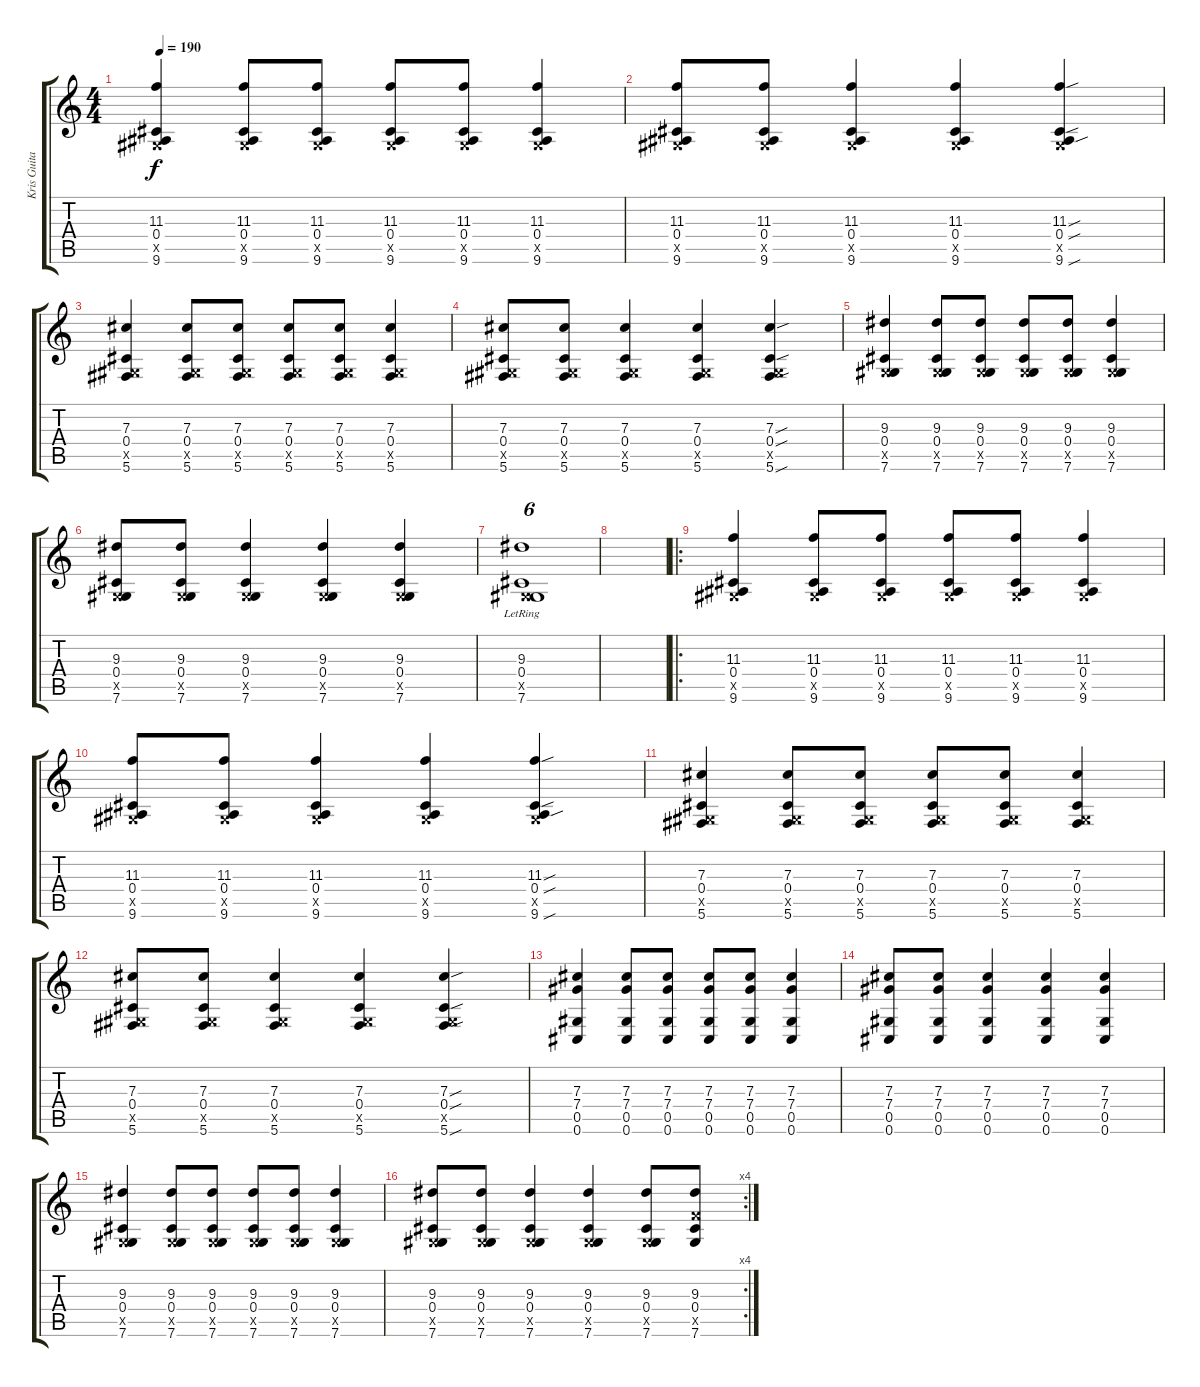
\track ("Kris Guitar" "Kris Guita") {instrument acousticguitarnylon}
\staff {score tabs}
\tuning (Eb4 Bb3 Gb3 Db3 Ab2 Db2) {hide}
\ts (4 4)
\tempo 190
\clef g2
\ks c
(11.3 0.4 0.5{x} 9.6).4{dy f} (11.3 0.4 0.5{x} 9.6).8 (11.3 0.4 0.5{x} 9.6).8 (11.3 0.4 0.5{x} 9.6).8 (11.3 0.4 0.5{x} 9.6).8 (11.3 0.4 0.5{x} 9.6).4 |
(11.3 0.4 0.5{x} 9.6).8 (11.3 0.4 0.5{x} 9.6).8 (11.3 0.4 0.5{x} 9.6).4 (11.3 0.4 0.5{x} 9.6).4 (11.3{sou} 0.4{sou} 0.5{x} 9.6{sou}).4 |
(7.3 0.4 0.5{x} 5.6).4 (7.3 0.4 0.5{x} 5.6).8 (7.3 0.4 0.5{x} 5.6).8 (7.3 0.4 0.5{x} 5.6).8 (7.3 0.4 0.5{x} 5.6).8 (7.3 0.4 0.5{x} 5.6).4 |
(7.3 0.4 0.5{x} 5.6).8 (7.3 0.4 0.5{x} 5.6).8 (7.3 0.4 0.5{x} 5.6).4 (7.3 0.4 0.5{x} 5.6).4 (7.3{sou} 0.4{sou} 0.5{x} 5.6{sou}).4 |
(9.3 0.4 0.5{x} 7.6).4 (9.3 0.4 0.5{x} 7.6).8 (9.3 0.4 0.5{x} 7.6).8 (9.3 0.4 0.5{x} 7.6).8 (9.3 0.4 0.5{x} 7.6).8 (9.3 0.4 0.5{x} 7.6).4 |
(9.3 0.4 0.5{x} 7.6).8 (9.3 0.4 0.5{x} 7.6).8 (9.3 0.4 0.5{x} 7.6).4 (9.3 0.4 0.5{x} 7.6).4 (9.3 0.4 0.5{x} 7.6).4 |
(9.3{lr} 0.4{lr} 0.5{x} 7.6{lr}).1{tu (6 4)} |
|
\ro
(11.3 0.4 0.5{x} 9.6).4 (11.3 0.4 0.5{x} 9.6).8 (11.3 0.4 0.5{x} 9.6).8 (11.3 0.4 0.5{x} 9.6).8 (11.3 0.4 0.5{x} 9.6).8 (11.3 0.4 0.5{x} 9.6).4 |
(11.3 0.4 0.5{x} 9.6).8 (11.3 0.4 0.5{x} 9.6).8 (11.3 0.4 0.5{x} 9.6).4 (11.3 0.4 0.5{x} 9.6).4 (11.3{sou} 0.4{sou} 0.5{x} 9.6{sou}).4 |
(7.3 0.4 0.5{x} 5.6).4 (7.3 0.4 0.5{x} 5.6).8 (7.3 0.4 0.5{x} 5.6).8 (7.3 0.4 0.5{x} 5.6).8 (7.3 0.4 0.5{x} 5.6).8 (7.3 0.4 0.5{x} 5.6).4 |
(7.3 0.4 0.5{x} 5.6).8 (7.3 0.4 0.5{x} 5.6).8 (7.3 0.4 0.5{x} 5.6).4 (7.3 0.4 0.5{x} 5.6).4 (7.3{sou} 0.4{sou} 0.5{x} 5.6{sou}).4 |
(7.3 7.4 0.5 0.6).4 (7.3 7.4 0.5 0.6).8 (7.3 7.4 0.5 0.6).8 (7.3 7.4 0.5 0.6).8 (7.3 7.4 0.5 0.6).8 (7.3 7.4 0.5 0.6).4 |
(7.3 7.4 0.5 0.6).8 (7.3 7.4 0.5 0.6).8 (7.3 7.4 0.5 0.6).4 (7.3 7.4 0.5 0.6).4 (7.3 7.4 0.5 0.6).4 |
(9.3 0.4 0.5{x} 7.6).4 (9.3 0.4 0.5{x} 7.6).8 (9.3 0.4 0.5{x} 7.6).8 (9.3 0.4 0.5{x} 7.6).8 (9.3 0.4 0.5{x} 7.6).8 (9.3 0.4 0.5{x} 7.6).4 |
\rc 4
(9.3 0.4 0.5{x} 7.6).8 (9.3 0.4 0.5{x} 7.6).8 (9.3 0.4 0.5{x} 7.6).4 (9.3 0.4 0.5{x} 7.6).4 (9.3 0.4 0.5{x} 7.6).8 (9.3 0.4 9.5{x} 7.6).8
